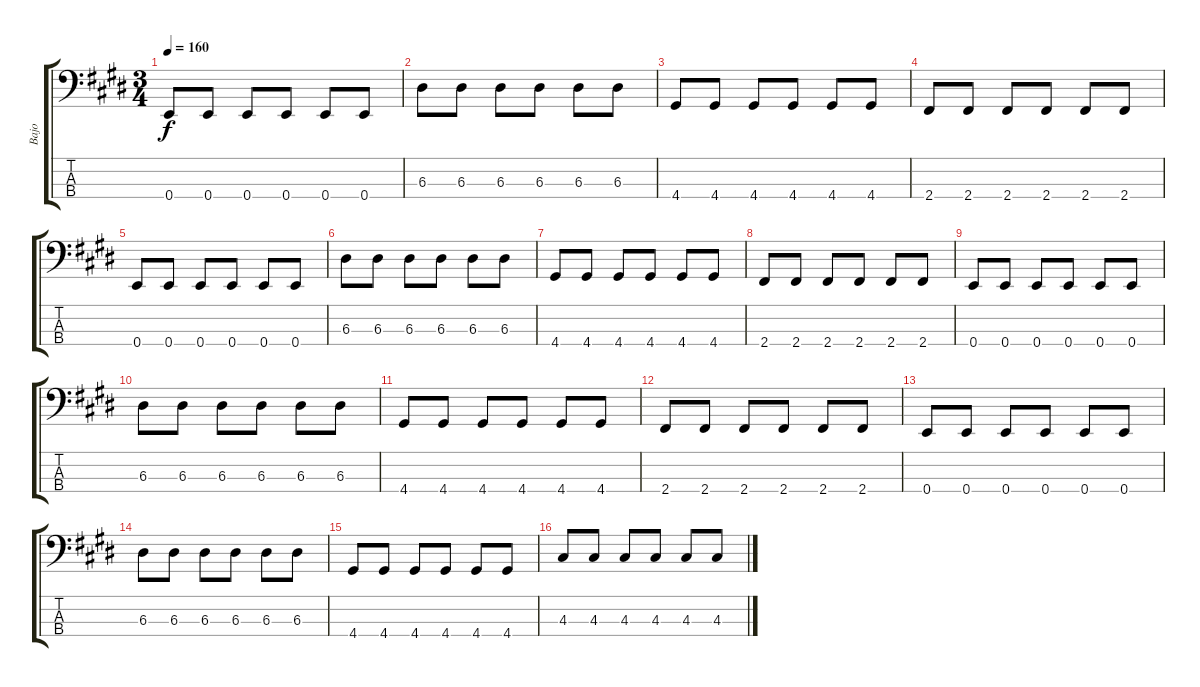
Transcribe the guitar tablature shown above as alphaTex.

\track ("Bajo" "Bajo") {instrument electricbassfinger}
\staff {score tabs}
\tuning (G2 D2 A1 E1) {hide}
\ts (3 4)
\tempo 160
\clef f4
\ks c#minor
0.4.8{dy f} 0.4.8 0.4.8 0.4.8 0.4.8 0.4.8 |
6.3.8 6.3.8 6.3.8 6.3.8 6.3.8 6.3.8 |
4.4.8 4.4.8 4.4.8 4.4.8 4.4.8 4.4.8 |
2.4.8 2.4.8 2.4.8 2.4.8 2.4.8 2.4.8 |
0.4.8 0.4.8 0.4.8 0.4.8 0.4.8 0.4.8 |
6.3.8 6.3.8 6.3.8 6.3.8 6.3.8 6.3.8 |
4.4.8 4.4.8 4.4.8 4.4.8 4.4.8 4.4.8 |
2.4.8 2.4.8 2.4.8 2.4.8 2.4.8 2.4.8 |
0.4.8 0.4.8 0.4.8 0.4.8 0.4.8 0.4.8 |
6.3.8 6.3.8 6.3.8 6.3.8 6.3.8 6.3.8 |
4.4.8 4.4.8 4.4.8 4.4.8 4.4.8 4.4.8 |
2.4.8 2.4.8 2.4.8 2.4.8 2.4.8 2.4.8 |
0.4.8 0.4.8 0.4.8 0.4.8 0.4.8 0.4.8 |
6.3.8 6.3.8 6.3.8 6.3.8 6.3.8 6.3.8 |
4.4.8 4.4.8 4.4.8 4.4.8 4.4.8 4.4.8 |
4.3.8 4.3.8 4.3.8 4.3.8 4.3.8 4.3.8
